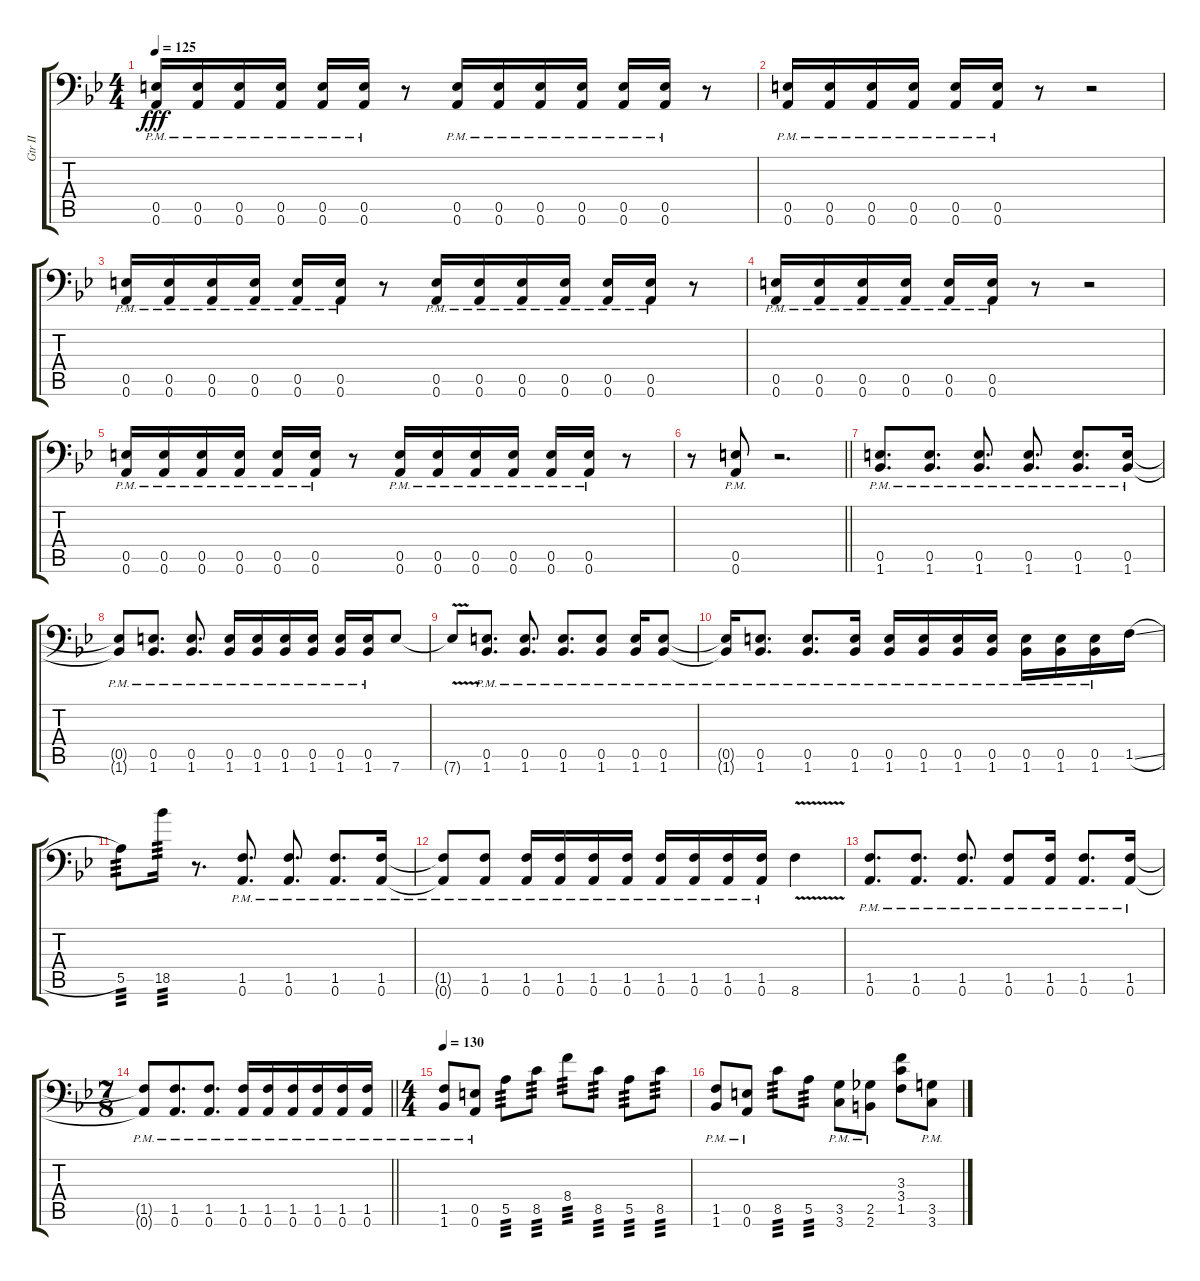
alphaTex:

\track ("Gtr II" "Gtr II") {instrument overdrivenguitar}
\staff {score tabs}
\tuning (B3 Gb3 D3 A2 E2 A1) {hide}
\ts (4 4)
\tempo 125
\clef f4
\ks bb
(0.5{pm} 0.6{pm}).16{dy fff} (0.5{pm} 0.6{pm}).16 (0.5{pm} 0.6{pm}).16 (0.5{pm} 0.6{pm}).16 (0.5{pm} 0.6{pm}).16 (0.5{pm} 0.6{pm}).16 r.8 (0.5{pm} 0.6{pm}).16 (0.5{pm} 0.6{pm}).16 (0.5{pm} 0.6{pm}).16 (0.5{pm} 0.6{pm}).16 (0.5{pm} 0.6{pm}).16 (0.5{pm} 0.6{pm}).16 r.8 |
(0.5{pm} 0.6{pm}).16 (0.5{pm} 0.6{pm}).16 (0.5{pm} 0.6{pm}).16 (0.5{pm} 0.6{pm}).16 (0.5{pm} 0.6{pm}).16 (0.5{pm} 0.6{pm}).16 r.8 r.2 |
(0.5{pm} 0.6{pm}).16 (0.5{pm} 0.6{pm}).16 (0.5{pm} 0.6{pm}).16 (0.5{pm} 0.6{pm}).16 (0.5{pm} 0.6{pm}).16 (0.5{pm} 0.6{pm}).16 r.8 (0.5{pm} 0.6{pm}).16 (0.5{pm} 0.6{pm}).16 (0.5{pm} 0.6{pm}).16 (0.5{pm} 0.6{pm}).16 (0.5{pm} 0.6{pm}).16 (0.5{pm} 0.6{pm}).16 r.8 |
(0.5{pm} 0.6{pm}).16 (0.5{pm} 0.6{pm}).16 (0.5{pm} 0.6{pm}).16 (0.5{pm} 0.6{pm}).16 (0.5{pm} 0.6{pm}).16 (0.5{pm} 0.6{pm}).16 r.8 r.2 |
(0.5{pm} 0.6{pm}).16 (0.5{pm} 0.6{pm}).16 (0.5{pm} 0.6{pm}).16 (0.5{pm} 0.6{pm}).16 (0.5{pm} 0.6{pm}).16 (0.5{pm} 0.6{pm}).16 r.8 (0.5{pm} 0.6{pm}).16 (0.5{pm} 0.6{pm}).16 (0.5{pm} 0.6{pm}).16 (0.5{pm} 0.6{pm}).16 (0.5{pm} 0.6{pm}).16 (0.5{pm} 0.6{pm}).16 r.8 |
\barLineRight lightlight
r.8 (0.5{pm} 0.6{pm}).8 r.2{d} |
(0.5{pm} 1.6{pm}).8{d} (0.5{pm} 1.6{pm}).8{d} (0.5{pm} 1.6{pm}).8{d} (0.5{pm} 1.6{pm}).8{d} (0.5{pm} 1.6{pm}).8{d} (0.5{pm} 1.6{pm}).16 |
(0.5{pm t} 1.6{pm t}).8 (0.5{pm} 1.6{pm}).8{d} (0.5{pm} 1.6{pm}).8{d} (0.5{pm} 1.6{pm}).16 (0.5{pm} 1.6{pm}).16 (0.5{pm} 1.6{pm}).16 (0.5{pm} 1.6{pm}).16 (0.5{pm} 1.6{pm}).16 (0.5{pm} 1.6{pm}).16 7.6.8 |
7.6{v t}.8 (0.5{pm} 1.6{pm}).8{d} (0.5{pm} 1.6{pm}).8{d} (0.5{pm} 1.6{pm}).8{d} (0.5{pm} 1.6{pm}).8 (0.5{pm} 1.6{pm}).16 (0.5{pm} 1.6{pm}).8 |
(0.5{pm t} 1.6{pm t}).16 (0.5{pm} 1.6{pm}).8{d} (0.5{pm} 1.6{pm}).8{d} (0.5{pm} 1.6{pm}).16 (0.5{pm} 1.6{pm}).16 (0.5{pm} 1.6{pm}).16 (0.5{pm} 1.6{pm}).16 (0.5{pm} 1.6{pm}).16 (0.5{pm} 1.6{pm}).16 (0.5{pm} 1.6{pm}).16 (0.5{pm} 1.6{pm}).16 1.5{sl}.16 |
5.5.8{tp 3} 18.5.16{tp 3} r.8{d} (1.5{pm} 0.6{pm}).8{d} (1.5{pm} 0.6{pm}).8{d} (1.5{pm} 0.6{pm}).8{d} (1.5{pm} 0.6{pm}).16 |
(1.5{pm t} 0.6{pm t}).8 (1.5{pm} 0.6{pm}).8 (1.5{pm} 0.6{pm}).16 (1.5{pm} 0.6{pm}).16 (1.5{pm} 0.6{pm}).16 (1.5{pm} 0.6{pm}).16 (1.5{pm} 0.6{pm}).16 (1.5{pm} 0.6{pm}).16 (1.5{pm} 0.6{pm}).16 (1.5{pm} 0.6{pm}).16 8.6{v}.4 |
(1.5{pm} 0.6{pm}).8{d} (1.5{pm} 0.6{pm}).8{d} (1.5{pm} 0.6{pm}).8{d} (1.5{pm} 0.6{pm}).8 (1.5{pm} 0.6{pm}).16 (1.5{pm} 0.6{pm}).8{d} (1.5{pm} 0.6{pm}).16 |
\ts (7 8)
\barLineRight lightlight
(1.5{pm t} 0.6{pm t}).8 (1.5{pm} 0.6{pm}).8{d} (1.5{pm} 0.6{pm}).8{d} (1.5{pm} 0.6{pm}).16 (1.5{pm} 0.6{pm}).16 (1.5{pm} 0.6{pm}).16 (1.5{pm} 0.6{pm}).16 (1.5{pm} 0.6{pm}).16 (1.5{pm} 0.6{pm}).16 |
\ts (4 4)
\tempo 130
(1.5{pm} 1.6{pm}).8 (0.5{pm} 0.6{pm}).8 5.5.8{tp 3} 8.5.8{tp 3} 8.4.8{tp 3} 8.5.8{tp 3} 5.5.8{tp 3} 8.5.8{tp 3} |
(1.5{pm} 1.6{pm}).8 (0.5{pm} 0.6{pm}).8 8.5.8{tp 3} 5.5.8{tp 3} (3.5{pm} 3.6{pm}).8 (2.5{pm} 2.6{pm}).8 (3.3 3.4 1.5).8 (3.5{pm} 3.6{pm}).8
